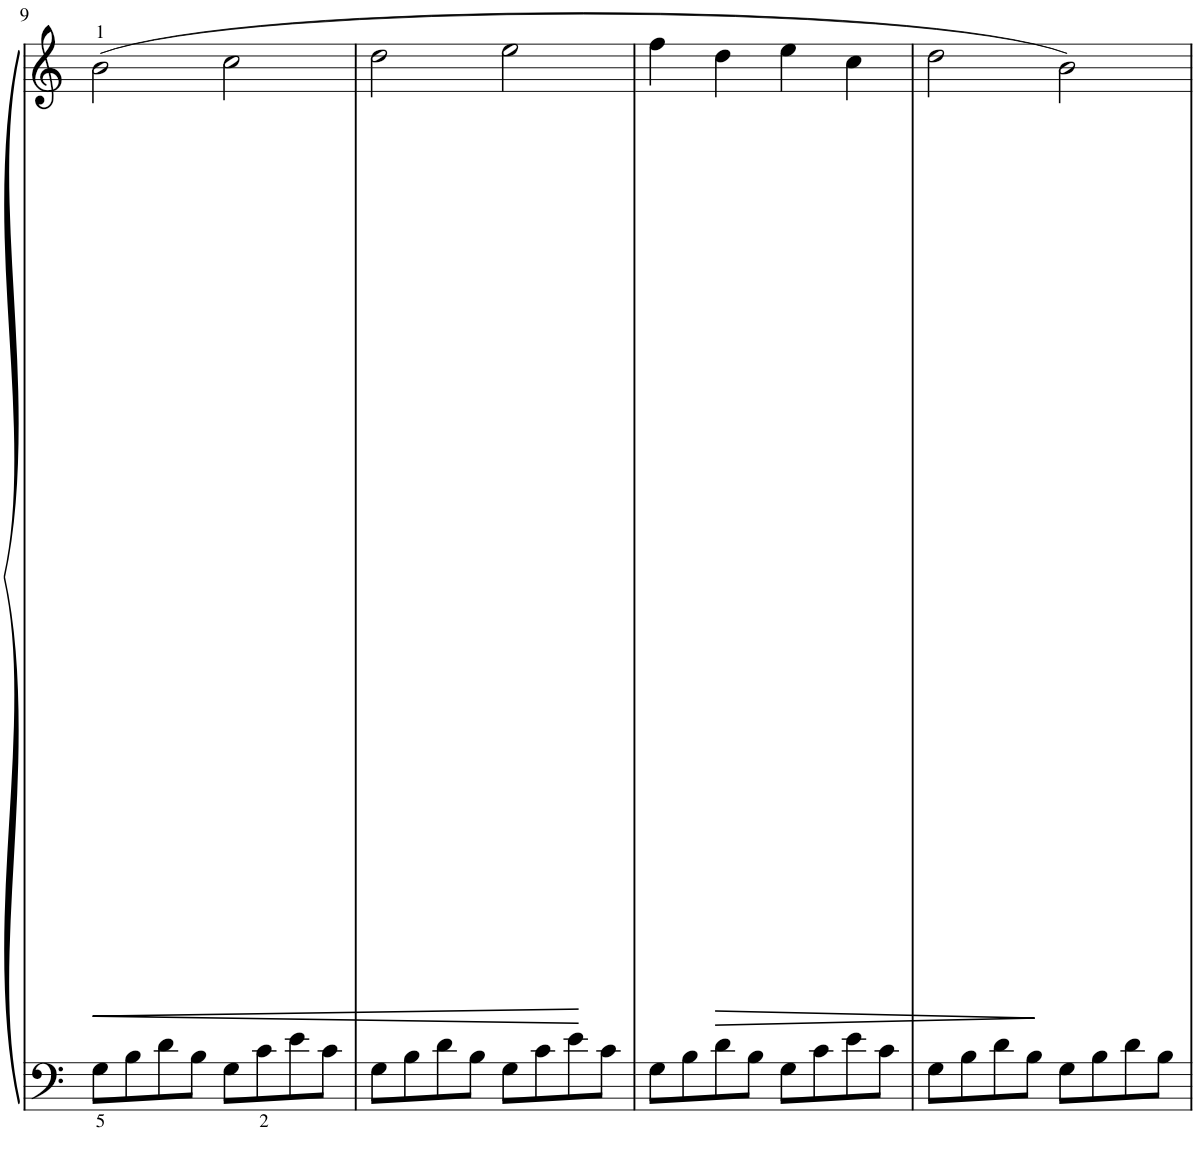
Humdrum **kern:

**kern	**kern	**dynam
*part1	*part1	*part1
*staff2	*staff1	*staff1/2
*I"Piano	*	*
*I'Pno	*	*
!!LO:PB:g=z
*clefF4	*clefG2	*
*k[]	*k[]	*
*	*M4/4	*
*	*met(c)	*
=9	=9	=9
!	!	!LO:HP:b
8G\L	(2b\	<
8B\	.	.
8d\	.	.
8B\J	.	.
8G\L	2cc\	.
8c\	.	.
8e\	.	.
8c\J	.	.
.	.	[
=10	=10	=10
8G\L	2dd\	.
8B\	.	.
8d\	.	.
8B\J	.	.
8G\L	2ee\	.
8c\	.	.
8e\	.	.
8c\J	.	.
=11	=11	=11
8G\L	4ff\	.
8B\	.	.
!	!	!LO:HP:b
8d\	4dd\	>
8B\J	.	.
8G\L	4ee\	.
8c\	.	.
8e\	4cc\	.
8c\J	.	.
.	.	]
=12	=12	=12
8G\L	2dd\	.
8B\	.	.
8d\	.	.
8B\J	.	.
8G\L	2b\)	.
8B\	.	.
8d\	.	.
8B\J	.	.
=	=	=
*-	*-	*-
